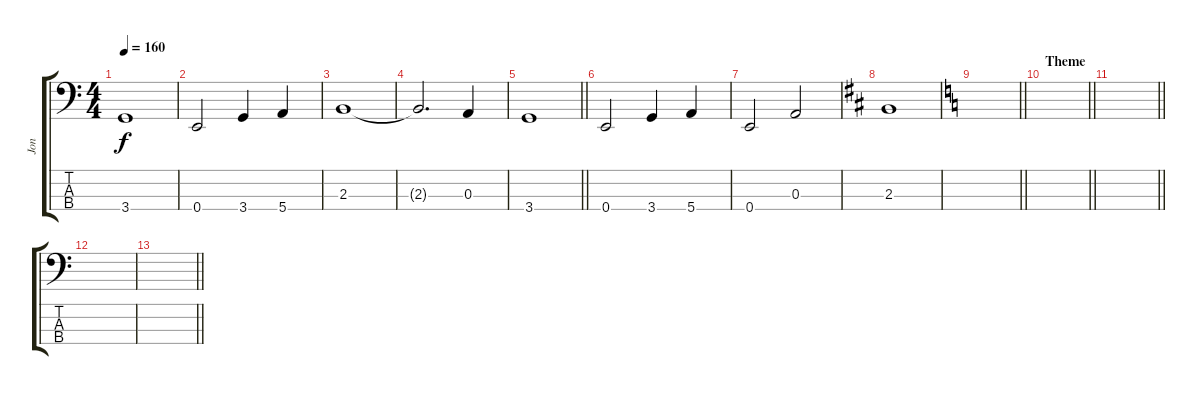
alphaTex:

\track ("Jon" "Jon") {instrument electricbassfinger}
\staff {score tabs}
\tuning (G2 D2 A1 E1) {hide}
\ts (4 4)
\tempo 160
\clef f4
\ks c
3.4.1{dy f} |
0.4.2 3.4.4 5.4.4 |
2.3.1 |
2.3{t}.2{d} 0.3.4 |
\barLineRight lightlight
3.4.1 |
0.4.2 3.4.4 5.4.4 |
0.4.2 0.3.2 |
\ks bminor
2.3.1 |
\barLineRight lightlight
\ks c
|
\section ("" "Theme")
\barLineRight lightlight
|
\barLineRight lightlight
|
|
\barLineRight lightlight
